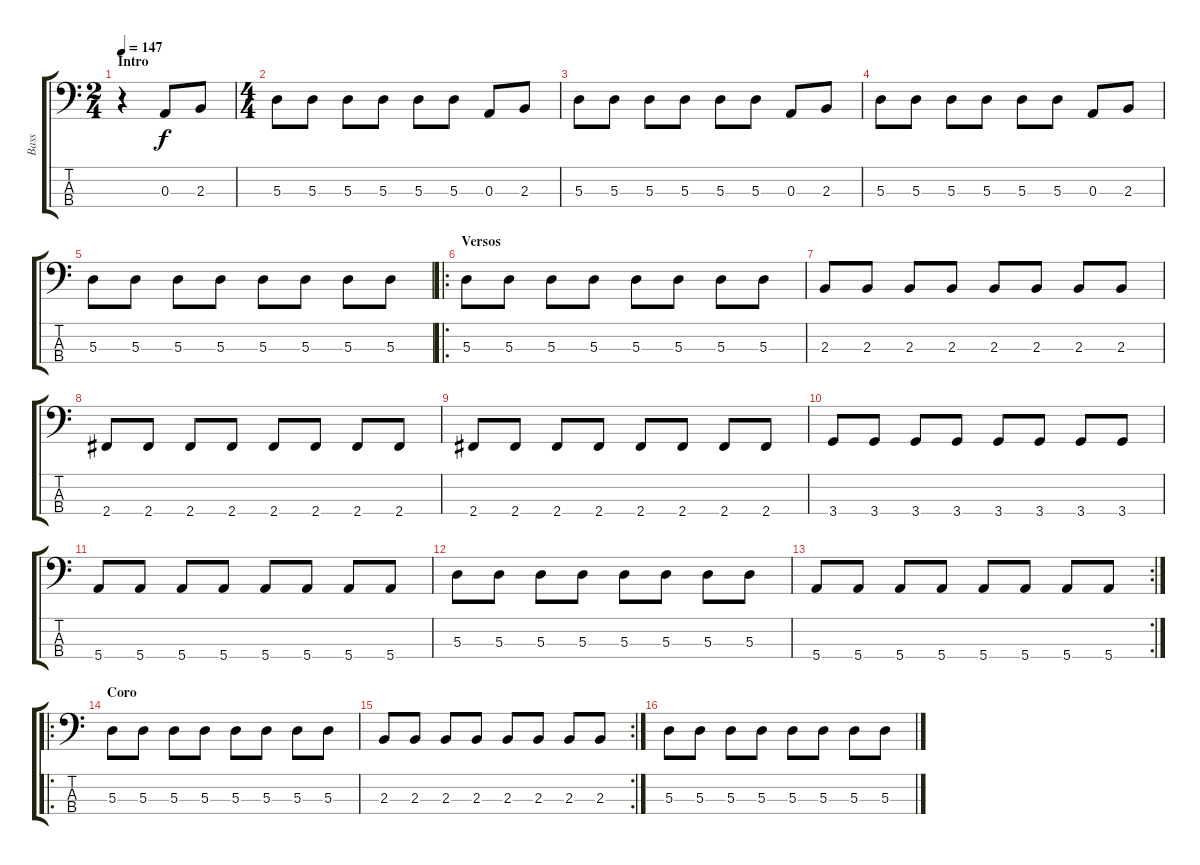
\track ("Bass" "Bass") {instrument electricbassfinger}
\staff {score tabs}
\tuning (G2 D2 A1 E1) {hide}
\ts (2 4)
\section ("" "Intro")
\tempo 147
\clef f4
\ks c
r.4{dy f instrument electricbassfinger} 0.3.8 2.3.8 |
\ts (4 4)
5.3.8 5.3.8 5.3.8 5.3.8 5.3.8 5.3.8 0.3.8 2.3.8 |
5.3.8 5.3.8 5.3.8 5.3.8 5.3.8 5.3.8 0.3.8 2.3.8 |
5.3.8 5.3.8 5.3.8 5.3.8 5.3.8 5.3.8 0.3.8 2.3.8 |
5.3.8 5.3.8 5.3.8 5.3.8 5.3.8 5.3.8 5.3.8 5.3.8 |
\ro
\section ("" "Versos")
5.3.8 5.3.8 5.3.8 5.3.8 5.3.8 5.3.8 5.3.8 5.3.8 |
2.3.8 2.3.8 2.3.8 2.3.8 2.3.8 2.3.8 2.3.8 2.3.8 |
2.4.8 2.4.8 2.4.8 2.4.8 2.4.8 2.4.8 2.4.8 2.4.8 |
2.4.8 2.4.8 2.4.8 2.4.8 2.4.8 2.4.8 2.4.8 2.4.8 |
3.4.8 3.4.8 3.4.8 3.4.8 3.4.8 3.4.8 3.4.8 3.4.8 |
5.4.8 5.4.8 5.4.8 5.4.8 5.4.8 5.4.8 5.4.8 5.4.8 |
5.3.8 5.3.8 5.3.8 5.3.8 5.3.8 5.3.8 5.3.8 5.3.8 |
\rc 2
5.4.8 5.4.8 5.4.8 5.4.8 5.4.8 5.4.8 5.4.8 5.4.8 |
\ro
\section ("" "Coro")
5.3.8 5.3.8 5.3.8 5.3.8 5.3.8 5.3.8 5.3.8 5.3.8 |
\rc 2
2.3.8 2.3.8 2.3.8 2.3.8 2.3.8 2.3.8 2.3.8 2.3.8 |
5.3.8 5.3.8 5.3.8 5.3.8 5.3.8 5.3.8 5.3.8 5.3.8
